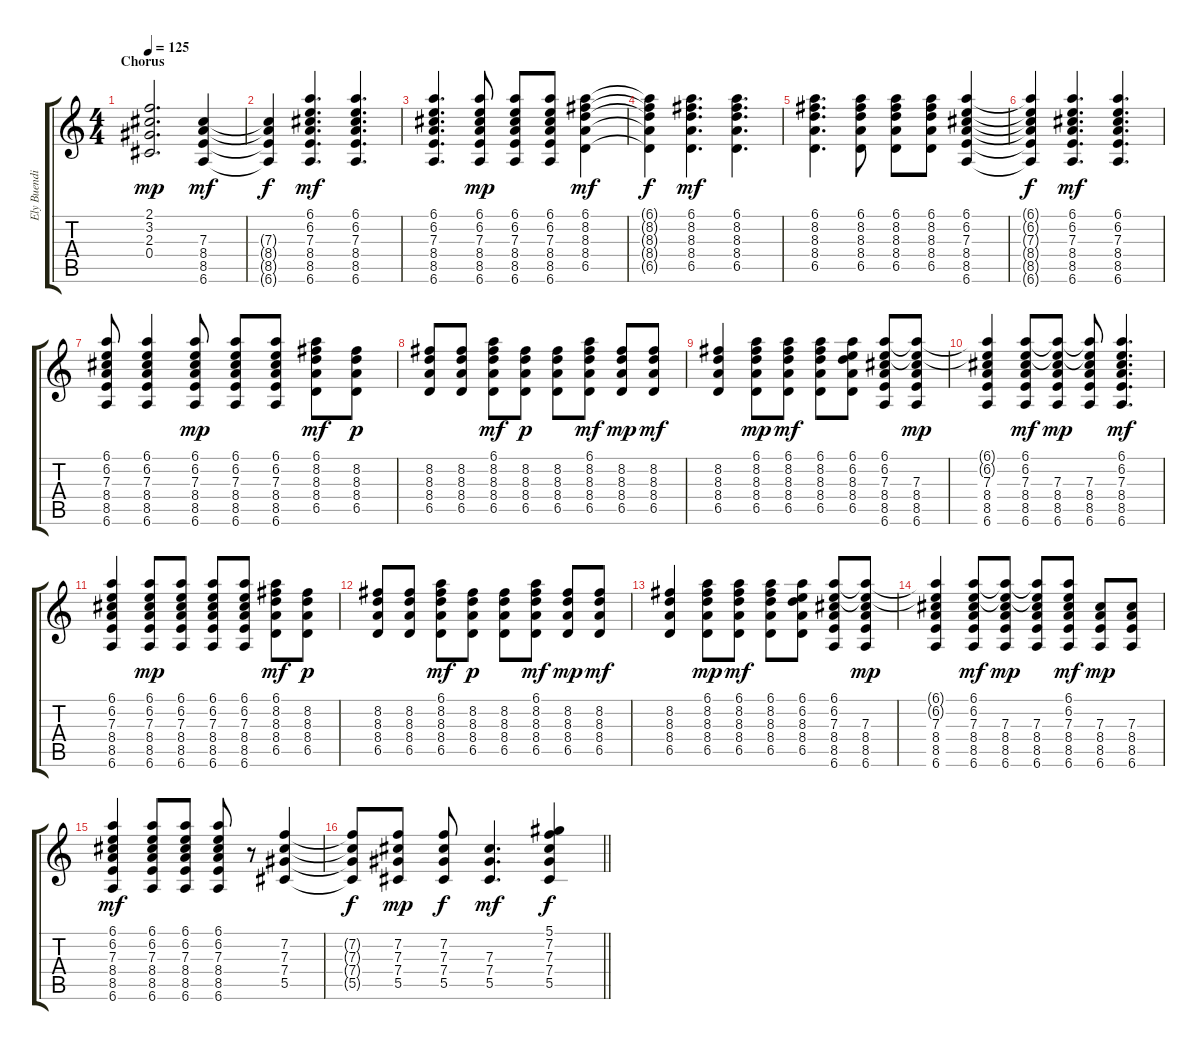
\track ("Ely Buendia (Rhythm)" "Ely Buendi") {instrument electricguitarmuted}
\staff {score tabs}
\tuning (Eb4 Bb3 Gb3 Db3 Ab2 Eb2) {hide}
\ts (4 4)
\section ("" "Chorus")
\tempo 125
\clef g2
\ks c
(2.1 3.2 2.3 0.4).2{d dy mp} (7.3 8.4 8.5 6.6).4{dy mf} |
(7.3{t} 8.4{t} 8.5{t} 6.6{t}).4{dy f} (6.1 6.2 7.3 8.4 8.5 6.6).4{d dy mf} (6.1 6.2 7.3 8.4 8.5 6.6).4{d} |
(6.1 6.2 7.3 8.4 8.5 6.6).4{d} (6.1 6.2 7.3 8.4 8.5 6.6).8{dy mp} (6.1 6.2 7.3 8.4 8.5 6.6).8 (6.1 6.2 7.3 8.4 8.5 6.6).8 (6.1 8.2 8.3 8.4 6.5).4{dy mf} |
(6.1{t} 8.2{t} 8.3{t} 8.4{t} 6.5{t}).4{dy f} (6.1 8.2 8.3 8.4 6.5).4{d dy mf} (6.1 8.2 8.3 8.4 6.5).4{d} |
(6.1 8.2 8.3 8.4 6.5).4{d} (6.1 8.2 8.3 8.4 6.5).8 (6.1 8.2 8.3 8.4 6.5).8 (6.1 8.2 8.3 8.4 6.5).8 (6.1 6.2 7.3 8.4 8.5 6.6).4 |
(6.1{t} 6.2{t} 7.3{t} 8.4{t} 8.5{t} 6.6{t}).4{dy f} (6.1 6.2 7.3 8.4 8.5 6.6).4{d dy mf} (6.1 6.2 7.3 8.4 8.5 6.6).4{d} |
(6.1 6.2 7.3 8.4 8.5 6.6).8 (6.1 6.2 7.3 8.4 8.5 6.6).4 (6.1 6.2 7.3 8.4 8.5 6.6).8{dy mp} (6.1 6.2 7.3 8.4 8.5 6.6).8 (6.1 6.2 7.3 8.4 8.5 6.6).8 (6.1 8.2 8.3 8.4 6.5).8{dy mf} (8.2 8.3 8.4 6.5).8{dy p} |
(8.2 8.3 8.4 6.5).8 (8.2 8.3 8.4 6.5).8 (6.1 8.2 8.3 8.4 6.5).8{dy mf} (8.2 8.3 8.4 6.5).8{dy p} (8.2 8.3 8.4 6.5).8 (6.1 8.2 8.3 8.4 6.5).8{dy mf} (8.2 8.3 8.4 6.5).8{dy mp} (8.2 8.3 8.4 6.5).8{dy mf} |
(8.2 8.3 8.4 6.5).4 (6.1 8.2 8.3 8.4 6.5).8{dy mp} (6.1 8.2 8.3 8.4 6.5).8{dy mf} (6.1 8.2 8.3 8.4 6.5).8 (6.1 6.2 8.3 8.4 6.5).8 (6.1 6.2 7.3 8.4 8.5 6.6).8 (6.1{t} 6.2{t} 7.3 8.4 8.5 6.6).8{dy mp} |
(6.1{t} 6.2{t} 7.3 8.4 8.5 6.6).4 (6.1 6.2 7.3 8.4 8.5 6.6).8{dy mf} (6.1{t} 6.2{t} 7.3 8.4 8.5 6.6).8{dy mp} (6.1{t} 6.2{t} 7.3 8.4 8.5 6.6).8 (6.1 6.2 7.3 8.4 8.5 6.6).4{d dy mf} |
(6.1 6.2 7.3 8.4 8.5 6.6).4 (6.1 6.2 7.3 8.4 8.5 6.6).8{dy mp} (6.1 6.2 7.3 8.4 8.5 6.6).8 (6.1 6.2 7.3 8.4 8.5 6.6).8 (6.1 6.2 7.3 8.4 8.5 6.6).8 (6.1 8.2 8.3 8.4 6.5).8{dy mf} (8.2 8.3 8.4 6.5).8{dy p} |
(8.2 8.3 8.4 6.5).8 (8.2 8.3 8.4 6.5).8 (6.1 8.2 8.3 8.4 6.5).8{dy mf} (8.2 8.3 8.4 6.5).8{dy p} (8.2 8.3 8.4 6.5).8 (6.1 8.2 8.3 8.4 6.5).8{dy mf} (8.2 8.3 8.4 6.5).8{dy mp} (8.2 8.3 8.4 6.5).8{dy mf} |
(8.2 8.3 8.4 6.5).4 (6.1 8.2 8.3 8.4 6.5).8{dy mp} (6.1 8.2 8.3 8.4 6.5).8{dy mf} (6.1 8.2 8.3 8.4 6.5).8 (6.1 6.2 8.3 8.4 6.5).8 (6.1 6.2 7.3 8.4 8.5 6.6).8 (6.1{t} 6.2{t} 7.3 8.4 8.5 6.6).8{dy mp} |
(6.1{t} 6.2{t} 7.3 8.4 8.5 6.6).4 (6.1 6.2 7.3 8.4 8.5 6.6).8{dy mf} (6.1{t} 6.2{t} 7.3 8.4 8.5 6.6).8{dy mp} (6.1{t} 6.2{t} 7.3 8.4 8.5 6.6).8 (6.1 6.2 7.3 8.4 8.5 6.6).8{dy mf} (7.3 8.4 8.5 6.6).8{dy mp} (7.3 8.4 8.5 6.6).8 |
(6.1 6.2 7.3 8.4 8.5 6.6).4{dy mf} (6.1 6.2 7.3 8.4 8.5 6.6).8 (6.1 6.2 7.3 8.4 8.5 6.6).8 (6.1 6.2 7.3 8.4 8.5 6.6).8 r.8 (7.2 7.3 7.4 5.5).4 |
\barLineRight lightlight
(7.2{t} 7.3{t} 7.4{t} 5.5{t}).8{dy f} (7.2 7.3 7.4 5.5).8{dy mp} (7.2 7.3 7.4 5.5).8{dy f} (7.3 7.4 5.5).4{d dy mf} (5.1 7.2 7.3 7.4 5.5).4{dy f}
